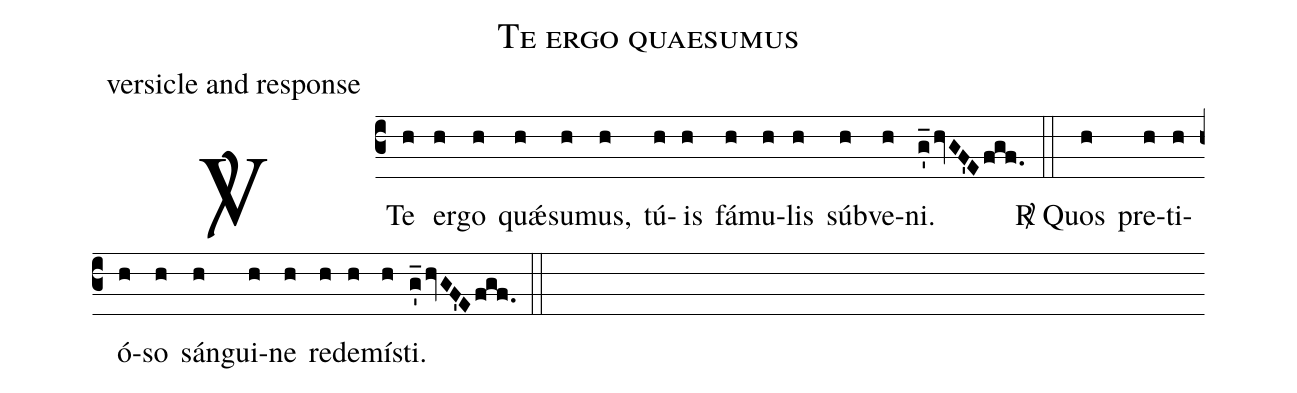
name: Te ergo quaesumus;
office-part: versicle and response;
def-m1:\ifx\vrlinebreak\undefined\else;
def-m2:\fi;
%%
% The syntax in this part is called gabc. Please refer to http://home.gna.org/gregorio/gabc/#basis

(c3)<sp>V/</sp>~Te(h) er(h)go(h) qu<sp>'ae</sp>(h)su(h)mus,(h) tú(h)is(h) fá(h)mu(h)lis(h) súb(h)ve(h)ni.(g_'/hvGF'Efgf.) (::[em1]Z[em2])
<sp>R/</sp>~Quos(h) pre(h)ti(h)ó(h)so(h) sán(h)gui(h)ne(h) red(h)e(h)mí(h)sti.(g_'/hvGF'Efgf.) (::)
